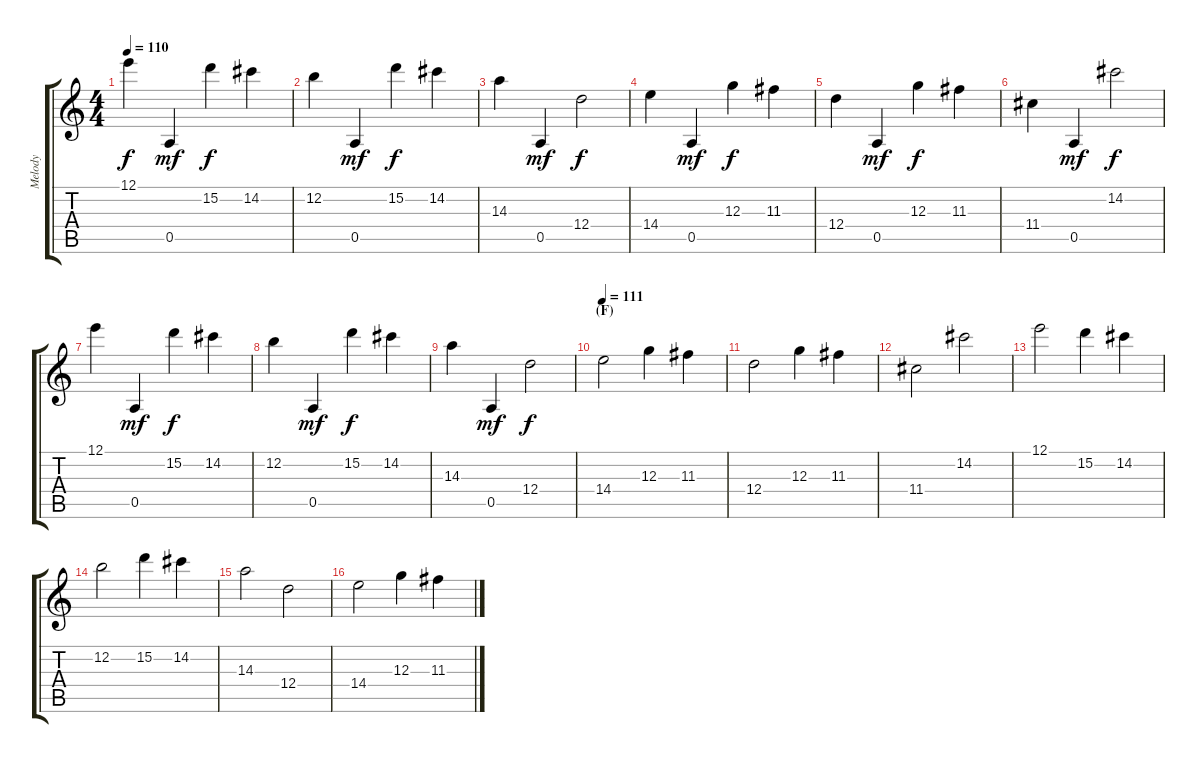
\track ("Melody" "Melody") {instrument electricguitarjazz}
\staff {score tabs}
\tuning (E4 B3 G3 D3 A2 E2) {hide}
\ts (4 4)
\tempo 110
\clef g2
\ks c
12.1.4{dy f} 0.5.4{dy mf} 15.2.4{dy f} 14.2.4 |
12.2.4 0.5.4{dy mf} 15.2.4{dy f} 14.2.4 |
14.3.4 0.5.4{dy mf} 12.4.2{dy f} |
14.4.4 0.5.4{dy mf} 12.3.4{dy f} 11.3.4 |
12.4.4 0.5.4{dy mf} 12.3.4{dy f} 11.3.4 |
11.4.4 0.5.4{dy mf} 14.2.2{dy f} |
12.1.4 0.5.4{dy mf} 15.2.4{dy f} 14.2.4 |
12.2.4 0.5.4{dy mf} 15.2.4{dy f} 14.2.4 |
14.3.4 0.5.4{dy mf} 12.4.2{dy f} |
\section ("" "(F)")
\tempo 111
14.4.2 12.3.4 11.3.4 |
12.4.2 12.3.4 11.3.4 |
11.4.2 14.2.2 |
12.1.2 15.2.4 14.2.4 |
12.2.2 15.2.4 14.2.4 |
14.3.2 12.4.2 |
14.4.2 12.3.4 11.3.4
